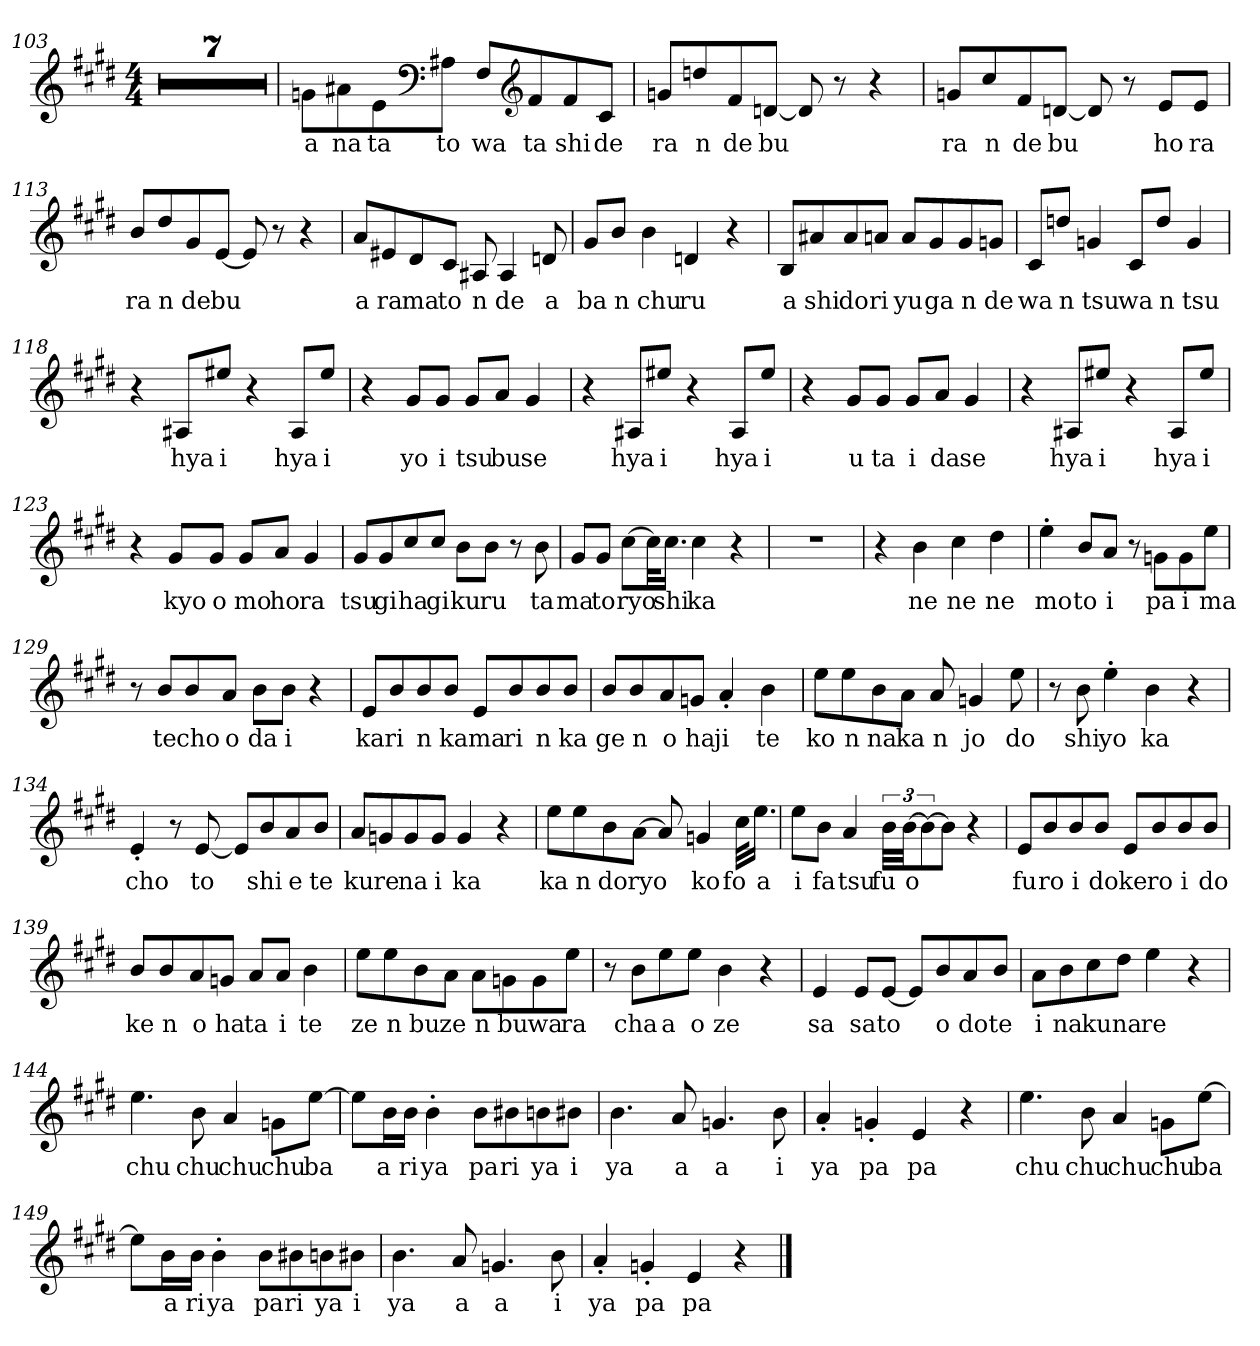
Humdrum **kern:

**kern	**text
*part1	*part1
*staff1	*staff1
*clefG2	*
*k[f#c#g#d#]	*
*M4/4	*
=103	=103
1r	.
=104	=104
1r	.
=105	=105
1r	.
=106	=106
1r	.
=107	=107
1r	.
=108	=108
1r	.
=109	=109
1r	.
=110	=110
8gnL	a
8a#X	na
8e	ta
*clefF4	*
8A#XJ	to
8F#L	wa
*clefG2	*
8f#	ta
8f#	shi
8c#J	de
=111	=111
8gnL	ra
8ddn	n
8f#	de
[8dnJ	bu
8d]	.
8r	.
4r	.
=112	=112
8gnL	ra
8cc#	n
8f#	de
[8dnJ	bu
8d]	.
8r	.
8eL	ho
8eJ	ra
=113	=113
8bL	ra
8dd#	n
8g#	de
[8eJ	bu
8e]	.
8r	.
4r	.
=114	=114
8aL	a
8e#X	ra
8d#	ma
8c#J	to
8A#X	n
4A#	de
8dn	a
=115	=115
8g#L	ba
8bJ	n
4b	chu
4dn	ru
4r	.
=116	=116
8BL	a
8a#X	shi
8a#	do
8anJ	ri
8aL	yu
8g#	ga
8g#	n
8gnJ	de
=117	=117
8c#L	wa
8ddnJ	n
4gn	tsu
8c#L	wa
8ddJ	n
4g	tsu
=118	=118
4r	.
8A#XL	hya
8ee#XJ	i
4r	.
8A#L	hya
8ee#J	i
=119	=119
4r	.
8g#L	yo
8g#J	i
8g#L	tsu
8aJ	bu
4g#	se
=120	=120
4r	.
8A#XL	hya
8ee#XJ	i
4r	.
8A#L	hya
8ee#J	i
=121	=121
4r	.
8g#L	u
8g#J	ta
8g#L	i
8aJ	da
4g#	se
=122	=122
4r	.
8A#XL	hya
8ee#XJ	i
4r	.
8A#L	hya
8ee#J	i
=123	=123
4r	.
8g#L	kyo
8g#J	o
8g#L	mo
8aJ	ho
4g#	ra
=124	=124
8g#L	tsu
8g#	gi
8cc#	ha
8cc#J	gi
8bL	ku
8bJ	ru
8r	.
8b	ta
=125	=125
8g#L	ma
8g#J	to
[8cc#L	ryo
32cc#KL]	.
16.cc#JJ	shi
4cc#	ka
4r	.
=126	=126
1r	.
=127	=127
4r	.
4b	ne
4cc#	ne
4dd#	ne
=128	=128
4ee'	mo
8bL	to
8aJ	i
8r	.
8gnL	pa
8g	i
8eeJ	ma
=129	=129
8r	.
8bL	te
8b	cho
8aJ	o
8bL	da
8bJ	i
4r	.
=130	=130
8eL	ka
8b	ri
8b	n
8bJ	ka
8eL	ma
8b	ri
8b	n
8bJ	ka
=131	=131
8bL	ge
8b	n
8a	o
8gnJ	ha
4a'	ji
4b	te
=132	=132
8eeL	ko
8ee	n
8b	na
8aJ	ka
8a	n
4gn	jo
8ee	do
=133	=133
8r	.
8b	shi
4ee'	yo
4b	ka
4r	.
=134	=134
4e'	cho
8r	.
[8e	to
8eL]	.
8b	shi
8a	e
8bJ	te
=135	=135
8aL	ku
8gn	re
8g	na
8gJ	i
4g	ka
4r	.
=136	=136
8eeL	ka
8ee	n
8b	do
[8aJ	ryo
8a]	.
4gn	ko
32cc#KLL	fo
16.eeJJ	a
=137	=137
8eeL	i
8bJ	fa
4a	tsu
48bLLL	fu
[48bJJ	o
12b_	.
8bJ]	.
4r	.
=138	=138
8eL	fu
8b	ro
8b	i
8bJ	do
8eL	ke
8b	ro
8b	i
8bJ	do
=139	=139
8bL	ke
8b	n
8a	o
8gnJ	ha
8aL	ta
8aJ	i
4b	te
=140	=140
8eeL	ze
8ee	n
8b	bu
8aJ	ze
8aL	n
8gn	bu
8g	wa
8eeJ	ra
=141	=141
8r	.
8bL	cha
8ee	a
8eeJ	o
4b	ze
4r	.
=142	=142
4e	sa
8eL	sa
[8eJ	to
8eL]	.
8b	o
8a	do
8bJ	te
=143	=143
8aL	i
8b	na
8cc#	ku
8dd#J	na
4ee	re
4r	.
=144	=144
4.ee	chu
8b	chu
4a	chu
8gnL	chu
[8eeJ	ba
=145	=145
8eeL]	.
16bL	a
16bJJ	ri
4b'	ya
8bL	pa
8b#X	ri
8bn	ya
8b#XJ	i
=146	=146
4.b	ya
8a	a
4.gn	a
8b	i
=147	=147
4a'	ya
4gn'	pa
4e	pa
4r	.
=148	=148
4.ee	chu
8b	chu
4a	chu
8gnL	chu
[8eeJ	ba
=149	=149
8eeL]	.
16bL	a
16bJJ	ri
4b'	ya
8bL	pa
8b#X	ri
8bn	ya
8b#XJ	i
=150	=150
4.b	ya
8a	a
4.gn	a
8b	i
=151	=151
4a'	ya
4gn'	pa
4e	pa
4r	.
==	==
*-	*-
